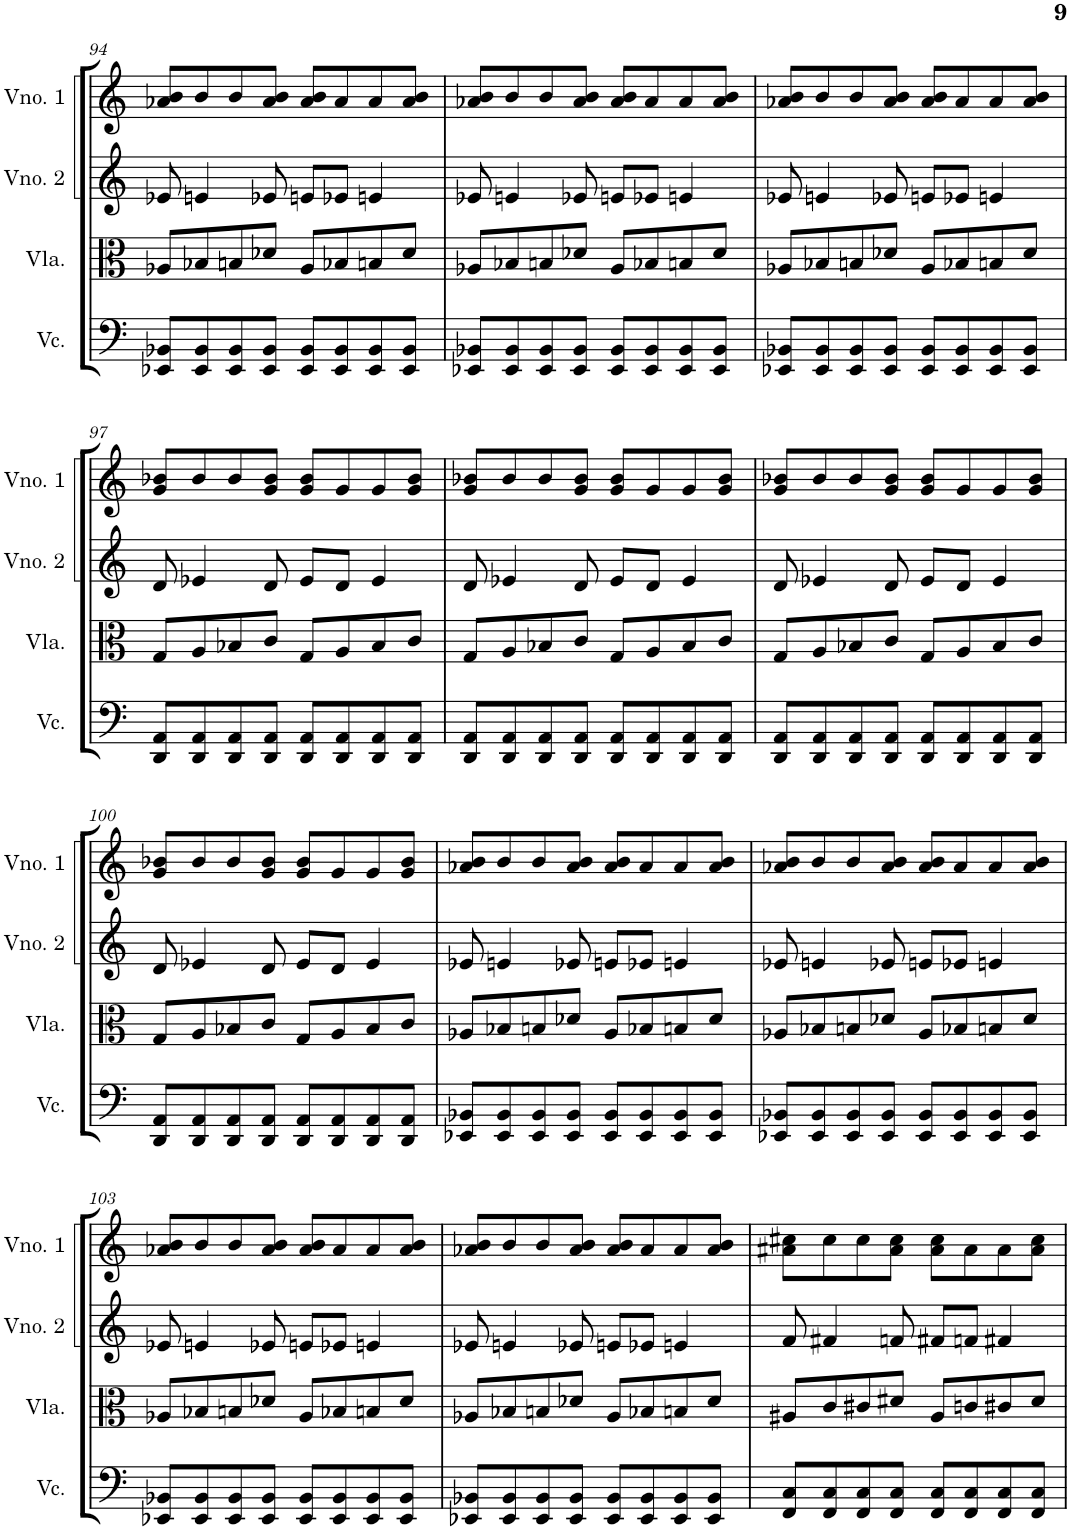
**kern	**kern	**kern	**kern
*part4	*part3	*part2	*part1
*staff4	*staff3	*staff2	*staff1
*I"Violoncelo	*I"Viola	*I"Violino 2	*I"Violino 1
*I'Vc.	*I'Vla.	*I'Vno. 2	*I'Vno. 1
!!LO:PB:g=z
*clefF4	*clefC3	*clefG2	*clefG2
*k[]	*k[]	*k[]	*k[]
*M4/4	*M4/4	*M4/4	*M4/4
=94	=94	=94	=94
8EE-X/ 8BB-X/L	8A-X/L	8e-X/	8a-X/ 8b/L
8EE-/ 8BB-/	8B-X/	4en/	8b/
8EE-/ 8BB-/	8Bn/	.	8b/
8EE-/ 8BB-/J	8d-X/J	8e-X/	8a-/ 8b/J
8EE-/ 8BB-/L	8A-/L	8en/L	8a-/ 8b/L
8EE-/ 8BB-/	8B-X/	8e-X/J	8a-/
8EE-/ 8BB-/	8Bn/	4en/	8a-/
8EE-/ 8BB-/J	8d-/J	.	8a-/ 8b/J
=95	=95	=95	=95
8EE-X/ 8BB-X/L	8A-X/L	8e-X/	8a-X/ 8b/L
8EE-/ 8BB-/	8B-X/	4en/	8b/
8EE-/ 8BB-/	8Bn/	.	8b/
8EE-/ 8BB-/J	8d-X/J	8e-X/	8a-/ 8b/J
8EE-/ 8BB-/L	8A-/L	8en/L	8a-/ 8b/L
8EE-/ 8BB-/	8B-X/	8e-X/J	8a-/
8EE-/ 8BB-/	8Bn/	4en/	8a-/
8EE-/ 8BB-/J	8d-/J	.	8a-/ 8b/J
=96	=96	=96	=96
8EE-X/ 8BB-X/L	8A-X/L	8e-X/	8a-X/ 8b/L
8EE-/ 8BB-/	8B-X/	4en/	8b/
8EE-/ 8BB-/	8Bn/	.	8b/
8EE-/ 8BB-/J	8d-X/J	8e-X/	8a-/ 8b/J
8EE-/ 8BB-/L	8A-/L	8en/L	8a-/ 8b/L
8EE-/ 8BB-/	8B-X/	8e-X/J	8a-/
8EE-/ 8BB-/	8Bn/	4en/	8a-/
8EE-/ 8BB-/J	8d-/J	.	8a-/ 8b/J
!!LO:LB:g=z
=97	=97	=97	=97
8DD/ 8AA/L	8G/L	8d/	8g/ 8b-X/L
8DD/ 8AA/	8A/	4e-X/	8b-/
8DD/ 8AA/	8B-X/	.	8b-/
8DD/ 8AA/J	8c/J	8d/	8g/ 8b-/J
8DD/ 8AA/L	8G/L	8e-/L	8g/ 8b-/L
8DD/ 8AA/	8A/	8d/J	8g/
8DD/ 8AA/	8B-/	4e-/	8g/
8DD/ 8AA/J	8c/J	.	8g/ 8b-/J
=98	=98	=98	=98
8DD/ 8AA/L	8G/L	8d/	8g/ 8b-X/L
8DD/ 8AA/	8A/	4e-X/	8b-/
8DD/ 8AA/	8B-X/	.	8b-/
8DD/ 8AA/J	8c/J	8d/	8g/ 8b-/J
8DD/ 8AA/L	8G/L	8e-/L	8g/ 8b-/L
8DD/ 8AA/	8A/	8d/J	8g/
8DD/ 8AA/	8B-/	4e-/	8g/
8DD/ 8AA/J	8c/J	.	8g/ 8b-/J
=99	=99	=99	=99
8DD/ 8AA/L	8G/L	8d/	8g/ 8b-X/L
8DD/ 8AA/	8A/	4e-X/	8b-/
8DD/ 8AA/	8B-X/	.	8b-/
8DD/ 8AA/J	8c/J	8d/	8g/ 8b-/J
8DD/ 8AA/L	8G/L	8e-/L	8g/ 8b-/L
8DD/ 8AA/	8A/	8d/J	8g/
8DD/ 8AA/	8B-/	4e-/	8g/
8DD/ 8AA/J	8c/J	.	8g/ 8b-/J
!!LO:LB:g=z
=100	=100	=100	=100
8DD/ 8AA/L	8G/L	8d/	8g/ 8b-X/L
8DD/ 8AA/	8A/	4e-X/	8b-/
8DD/ 8AA/	8B-X/	.	8b-/
8DD/ 8AA/J	8c/J	8d/	8g/ 8b-/J
8DD/ 8AA/L	8G/L	8e-/L	8g/ 8b-/L
8DD/ 8AA/	8A/	8d/J	8g/
8DD/ 8AA/	8B-/	4e-/	8g/
8DD/ 8AA/J	8c/J	.	8g/ 8b-/J
=101	=101	=101	=101
8EE-X/ 8BB-X/L	8A-X/L	8e-X/	8a-X/ 8b/L
8EE-/ 8BB-/	8B-X/	4en/	8b/
8EE-/ 8BB-/	8Bn/	.	8b/
8EE-/ 8BB-/J	8d-X/J	8e-X/	8a-/ 8b/J
8EE-/ 8BB-/L	8A-/L	8en/L	8a-/ 8b/L
8EE-/ 8BB-/	8B-X/	8e-X/J	8a-/
8EE-/ 8BB-/	8Bn/	4en/	8a-/
8EE-/ 8BB-/J	8d-/J	.	8a-/ 8b/J
=102	=102	=102	=102
8EE-X/ 8BB-X/L	8A-X/L	8e-X/	8a-X/ 8b/L
8EE-/ 8BB-/	8B-X/	4en/	8b/
8EE-/ 8BB-/	8Bn/	.	8b/
8EE-/ 8BB-/J	8d-X/J	8e-X/	8a-/ 8b/J
8EE-/ 8BB-/L	8A-/L	8en/L	8a-/ 8b/L
8EE-/ 8BB-/	8B-X/	8e-X/J	8a-/
8EE-/ 8BB-/	8Bn/	4en/	8a-/
8EE-/ 8BB-/J	8d-/J	.	8a-/ 8b/J
!!LO:LB:g=z
=103	=103	=103	=103
8EE-X/ 8BB-X/L	8A-X/L	8e-X/	8a-X/ 8b/L
8EE-/ 8BB-/	8B-X/	4en/	8b/
8EE-/ 8BB-/	8Bn/	.	8b/
8EE-/ 8BB-/J	8d-X/J	8e-X/	8a-/ 8b/J
8EE-/ 8BB-/L	8A-/L	8en/L	8a-/ 8b/L
8EE-/ 8BB-/	8B-X/	8e-X/J	8a-/
8EE-/ 8BB-/	8Bn/	4en/	8a-/
8EE-/ 8BB-/J	8d-/J	.	8a-/ 8b/J
=104	=104	=104	=104
8EE-X/ 8BB-X/L	8A-X/L	8e-X/	8a-X/ 8b/L
8EE-/ 8BB-/	8B-X/	4en/	8b/
8EE-/ 8BB-/	8Bn/	.	8b/
8EE-/ 8BB-/J	8d-X/J	8e-X/	8a-/ 8b/J
8EE-/ 8BB-/L	8A-/L	8en/L	8a-/ 8b/L
8EE-/ 8BB-/	8B-X/	8e-X/J	8a-/
8EE-/ 8BB-/	8Bn/	4en/	8a-/
8EE-/ 8BB-/J	8d-/J	.	8a-/ 8b/J
=105	=105	=105	=105
8FF/ 8C/L	8A#X/L	8f/	8a#X\ 8cc#X\L
8FF/ 8C/	8c/	4f#X/	8cc#\
8FF/ 8C/	8c#X/	.	8cc#\
8FF/ 8C/J	8d#X/J	8fn/	8a#\ 8cc#\J
8FF/ 8C/L	8A#/L	8f#X/L	8a#\ 8cc#\L
8FF/ 8C/	8cn/	8fn/J	8a#\
8FF/ 8C/	8c#X/	4f#X/	8a#\
8FF/ 8C/J	8d#/J	.	8a#\ 8cc#\J
=	=	=	=
*-	*-	*-	*-
